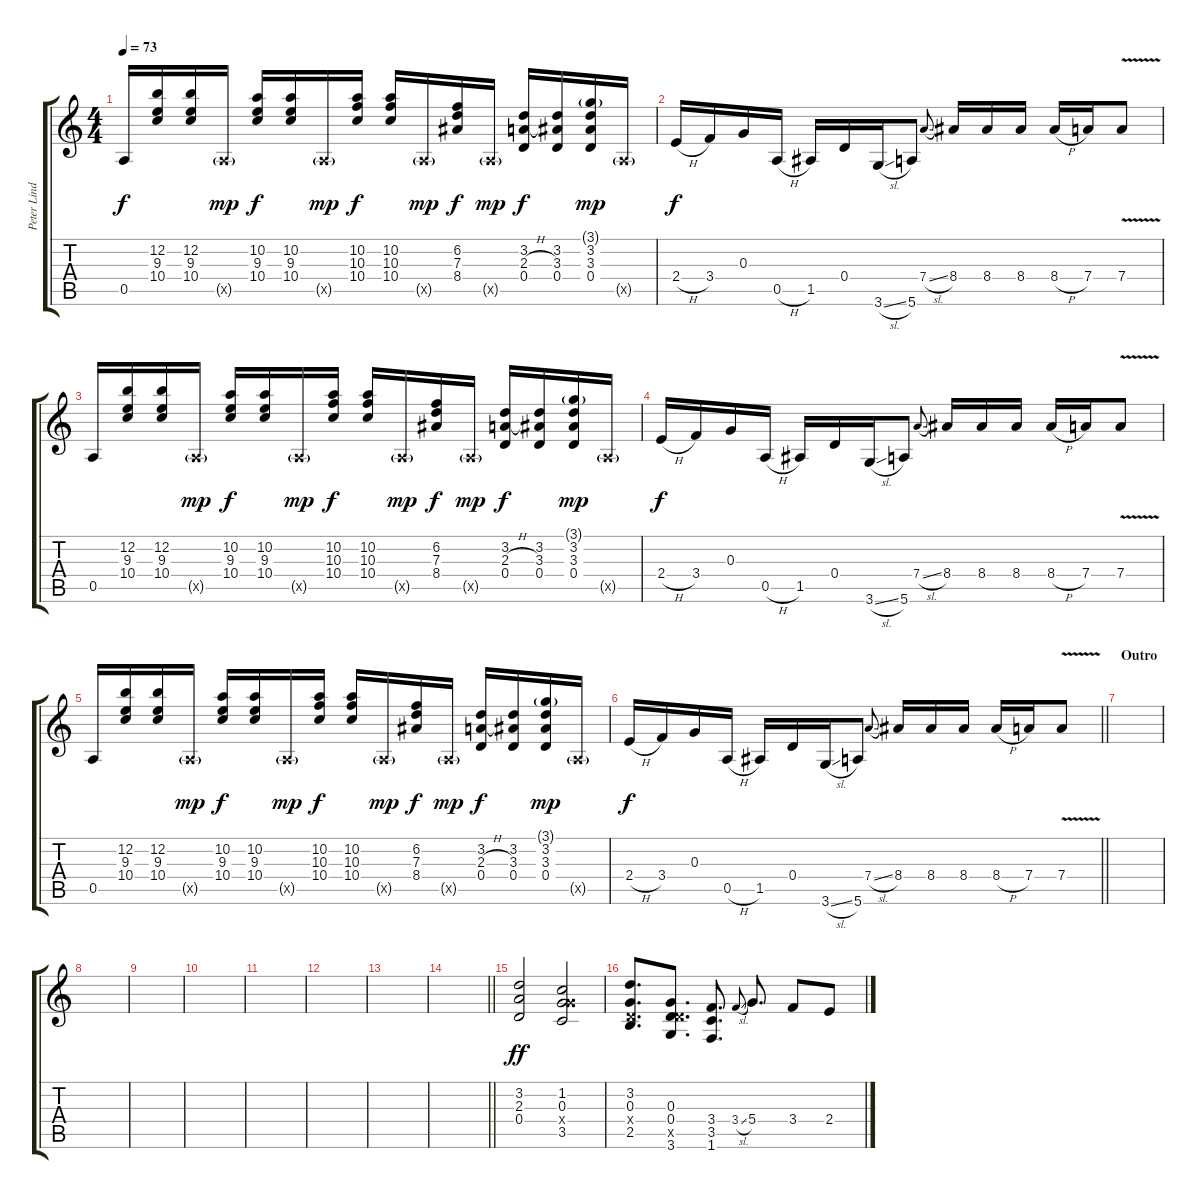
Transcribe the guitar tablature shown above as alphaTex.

\track ("Peter Lindgren" "Peter Lind") {instrument acousticguitarsteel}
\staff {score tabs}
\tuning (E4 B3 G3 D3 A2 E2) {hide}
\ts (4 4)
\tempo 73
\clef g2
\ks c
0.5.16{dy f} (12.2 9.3 10.4).16 (12.2 9.3 10.4).16 0.5{g x}.16{dy mp} (10.2 9.3 10.4).16{dy f} (10.2 9.3 10.4).16 0.5{g x}.16{dy mp} (10.2 10.3 10.4).16{dy f} (10.2 10.3 10.4).16 0.5{g x}.16{dy mp} (6.2 7.3 8.4).16{dy f} 0.5{g x}.16{dy mp} (3.2 2.3{h} 0.4).16{dy f} (3.2 3.3 0.4).16 (3.1{g} 3.2 3.3 0.4).16{dy mp} 0.5{g x}.16 |
2.4{h}.16{dy f} 3.4.16 0.3.16 0.5{h}.16 1.5.16 0.4.16 3.6{sl}.16 5.6.8 7.4{sl}.8{gr onbeat} 8.4.16 8.4.16 8.4.16 8.4{h}.16 7.4.16 7.4{v}.8 |
0.5.16 (12.2 9.3 10.4).16 (12.2 9.3 10.4).16 0.5{g x}.16{dy mp} (10.2 9.3 10.4).16{dy f} (10.2 9.3 10.4).16 0.5{g x}.16{dy mp} (10.2 10.3 10.4).16{dy f} (10.2 10.3 10.4).16 0.5{g x}.16{dy mp} (6.2 7.3 8.4).16{dy f} 0.5{g x}.16{dy mp} (3.2 2.3{h} 0.4).16{dy f} (3.2 3.3 0.4).16 (3.1{g} 3.2 3.3 0.4).16{dy mp} 0.5{g x}.16 |
2.4{h}.16{dy f} 3.4.16 0.3.16 0.5{h}.16 1.5.16 0.4.16 3.6{sl}.16 5.6.8 7.4{sl}.8{gr onbeat} 8.4.16 8.4.16 8.4.16 8.4{h}.16 7.4.16 7.4{v}.8 |
0.5.16 (12.2 9.3 10.4).16 (12.2 9.3 10.4).16 0.5{g x}.16{dy mp} (10.2 9.3 10.4).16{dy f} (10.2 9.3 10.4).16 0.5{g x}.16{dy mp} (10.2 10.3 10.4).16{dy f} (10.2 10.3 10.4).16 0.5{g x}.16{dy mp} (6.2 7.3 8.4).16{dy f} 0.5{g x}.16{dy mp} (3.2 2.3{h} 0.4).16{dy f} (3.2 3.3 0.4).16 (3.1{g} 3.2 3.3 0.4).16{dy mp} 0.5{g x}.16 |
\barLineRight lightlight
2.4{h}.16{dy f} 3.4.16 0.3.16 0.5{h}.16 1.5.16 0.4.16 3.6{sl}.16 5.6.8 7.4{sl}.8{gr onbeat} 8.4.16 8.4.16 8.4.16 8.4{h}.16 7.4.16 7.4{v}.8 |
\section ("" "Outro")
|
|
|
|
|
|
|
\barLineRight lightlight
|
\section ("" "")
(3.2 2.3 0.4).2{dy ff balance 8} (1.2 0.3 5.4{x} 3.5).2 |
(3.2 0.3 0.4{x} 2.5).8{d} (0.3 0.4 5.5{x} 3.6).8{d} (3.4 3.5 1.6).8{d} 3.4{sl}.8{gr onbeat} 5.4.8{d} 3.4.8 2.4.8
